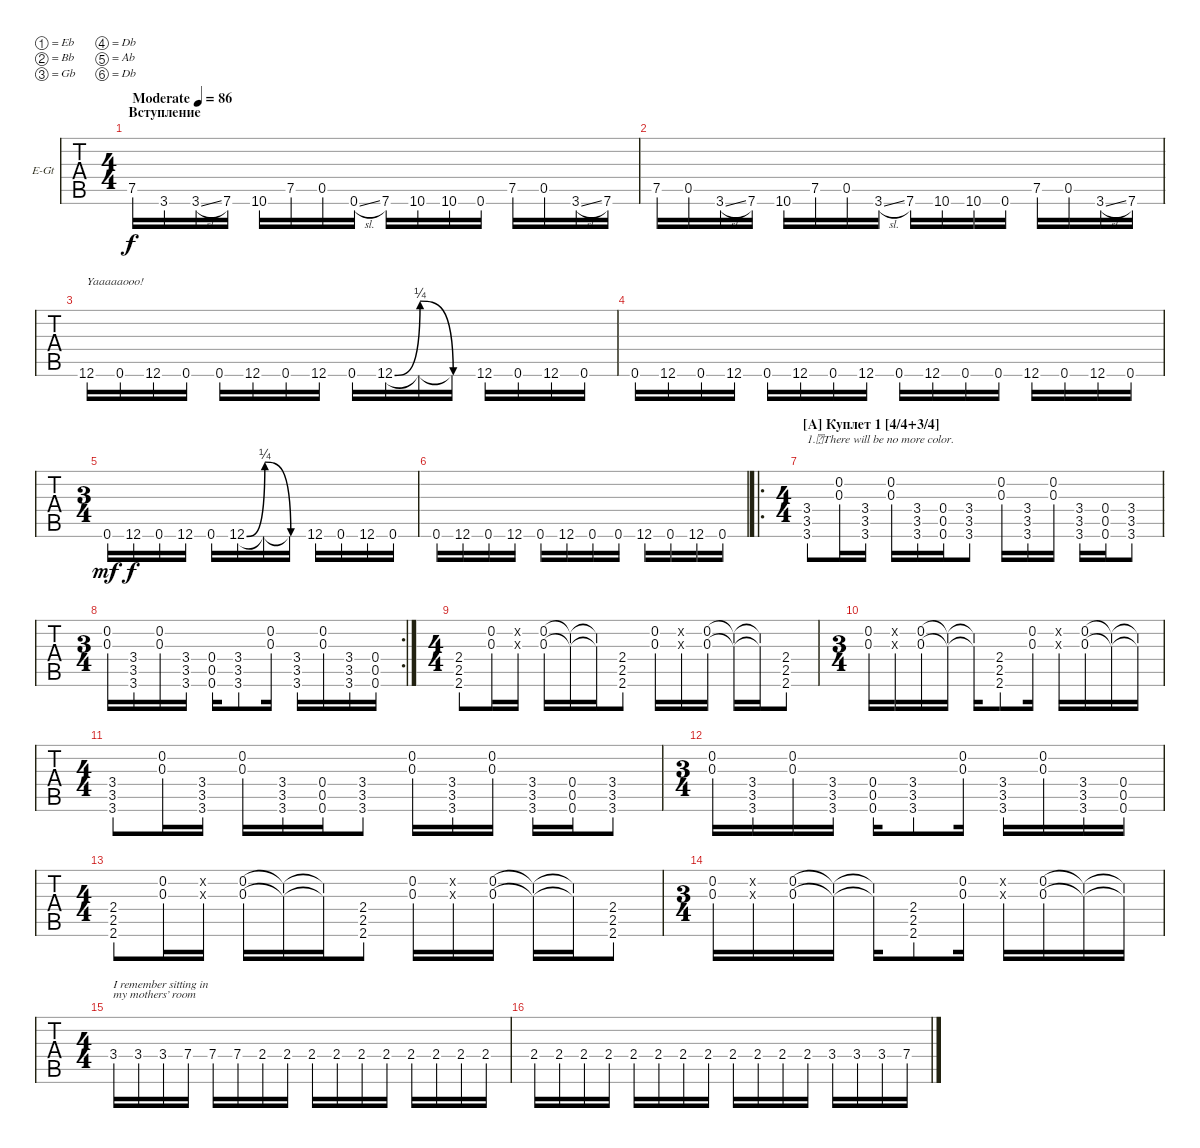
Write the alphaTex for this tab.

\bracketExtendMode groupsimilarinstruments
\firstSystemTrackNameOrientation horizontal
\otherSystemsTrackNameOrientation horizontal
\track ("Lead Guitar" "E-Gt") {instrument distortionguitar}
\staff {tabs}
\tuning (Eb4 Bb3 Gb3 Db3 Ab2 Db2)
\ts (4 4)
\beaming (8 2 2 2 2)
\section ("" "Вступление")
\tempo (86 "Moderate")
\clef g2
\ks c
7.5.16{dy f instrument distortionguitar} 3.6.16 3.6{sl}.16 7.6.16 10.6.16 7.5.16 0.5.16 0.6{sl}.16 7.6.16 10.6.16 10.6.16 0.6.16 7.5.16 0.5.16 3.6{sl}.16 7.6.16 |
7.5.16 0.5.16 3.6{sl}.16 7.6.16 10.6.16 7.5.16 0.5.16 3.6{sl}.16 7.6.16 10.6.16 10.6.16 0.6.16 7.5.16 0.5.16 3.6{sl}.16 7.6.16 |
12.6.16{txt "Yaaaaaooo!"} 0.6.16 12.6.16 0.6.16 0.6.16 12.6.16 0.6.16 12.6.16 0.6.16 12.6{be (bend 0 0 60 1)}.16 12.6{be (release 0 1 60 0) t}.16 12.6{be (hold 0 0 60 0) t}.16 12.6.16 0.6.16 12.6.16 0.6.16 |
0.6.16 12.6.16 0.6.16 12.6.16 0.6.16 12.6.16 0.6.16 12.6.16 0.6.16 12.6.16 0.6.16 0.6.16 12.6.16 0.6.16 12.6.16 0.6.16 |
\ts (3 4)
0.6.16{dy mf} 12.6.16{dy f} 0.6.16 12.6.16 0.6.16 12.6{be (bend 0 0 60 1)}.16 12.6{be (release 0 1 60 0) t}.16 12.6{be (hold 0 0 60 0) t}.16 12.6.16 0.6.16 12.6.16 0.6.16 |
0.6.16 12.6.16 0.6.16 12.6.16 0.6.16 12.6.16 0.6.16 0.6.16 12.6.16 0.6.16 12.6.16 0.6.16 |
\ro
\ts (4 4)
\section ("A" "Куплет 1 [4/4+3/4]")
(3.4 3.5 3.6).8{txt "1.\tThere will be no more color."} (0.2 0.3).16 (3.4 3.5 3.6).16 (0.2 0.3).16 (3.4 3.5 3.6).16 (0.4 0.5 0.6).16 (3.4 3.5 3.6).8 (0.2 0.3).16 (3.4 3.5 3.6).16 (0.2 0.3).16 (3.4 3.5 3.6).16 (0.4 0.5 0.6).16 (3.4 3.5 3.6).8 |
\rc 2
\ts (3 4)
(0.2 0.3).16 (3.4 3.5 3.6).16 (0.2 0.3).16 (3.4 3.5 3.6).16 (0.4 0.5 0.6).16 (3.4 3.5 3.6).8 (0.2 0.3).16 (3.4 3.5 3.6).16 (0.2 0.3).16 (3.4 3.5 3.6).16 (0.4 0.5 0.6).16 |
\ts (4 4)
(2.4 2.5 2.6).8 (0.2 0.3).16 (0.2{x} 0.3{x}).16 (0.2 0.3).16 (0.2{t} 0.3{t}).16 (0.2{t} 0.3{t}).16 (2.4 2.5 2.6).8 (0.2 0.3).16 (0.2{x} 0.3{x}).16 (0.2 0.3).16 (0.2{t} 0.3{t}).16 (0.2{t} 0.3{t}).16 (2.4 2.5 2.6).8 |
\ts (3 4)
(0.2 0.3).16 (0.2{x} 0.3{x}).16 (0.2 0.3).16 (0.2{t} 0.3{t}).16 (0.2{t} 0.3{t}).16 (2.4 2.5 2.6).8 (0.2 0.3).16 (0.2{x} 0.3{x}).16 (0.2 0.3).16 (0.2{t} 0.3{t}).16 (0.2{t} 0.3{t}).16 |
\ts (4 4)
(3.4 3.5 3.6).8 (0.2 0.3).16 (3.4 3.5 3.6).16 (0.2 0.3).16 (3.4 3.5 3.6).16 (0.4 0.5 0.6).16 (3.4 3.5 3.6).8 (0.2 0.3).16 (3.4 3.5 3.6).16 (0.2 0.3).16 (3.4 3.5 3.6).16 (0.4 0.5 0.6).16 (3.4 3.5 3.6).8 |
\ts (3 4)
(0.2 0.3).16 (3.4 3.5 3.6).16 (0.2 0.3).16 (3.4 3.5 3.6).16 (0.4 0.5 0.6).16 (3.4 3.5 3.6).8 (0.2 0.3).16 (3.4 3.5 3.6).16 (0.2 0.3).16 (3.4 3.5 3.6).16 (0.4 0.5 0.6).16 |
\ts (4 4)
(2.4 2.5 2.6).8 (0.2 0.3).16 (0.2{x} 0.3{x}).16 (0.2 0.3).16 (0.2{t} 0.3{t}).16 (0.2{t} 0.3{t}).16 (2.4 2.5 2.6).8 (0.2 0.3).16 (0.2{x} 0.3{x}).16 (0.2 0.3).16 (0.2{t} 0.3{t}).16 (0.2{t} 0.3{t}).16 (2.4 2.5 2.6).8 |
\ts (3 4)
(0.2 0.3).16 (0.2{x} 0.3{x}).16 (0.2 0.3).16 (0.2{t} 0.3{t}).16 (0.2{t} 0.3{t}).16 (2.4 2.5 2.6).8 (0.2 0.3).16 (0.2{x} 0.3{x}).16 (0.2 0.3).16 (0.2{t} 0.3{t}).16 (0.2{t} 0.3{t}).16 |
\ts (4 4)
3.4.16{txt "I remember sitting in\nmy mothers’ room"} 3.4.16 3.4.16 7.4.16 7.4.16 7.4.16 2.4.16 2.4.16 2.4.16 2.4.16 2.4.16 2.4.16 2.4.16 2.4.16 2.4.16 2.4.16 |
2.4.16 2.4.16 2.4.16 2.4.16 2.4.16 2.4.16 2.4.16 2.4.16 2.4.16 2.4.16 2.4.16 2.4.16 3.4.16 3.4.16 3.4.16 7.4.16
